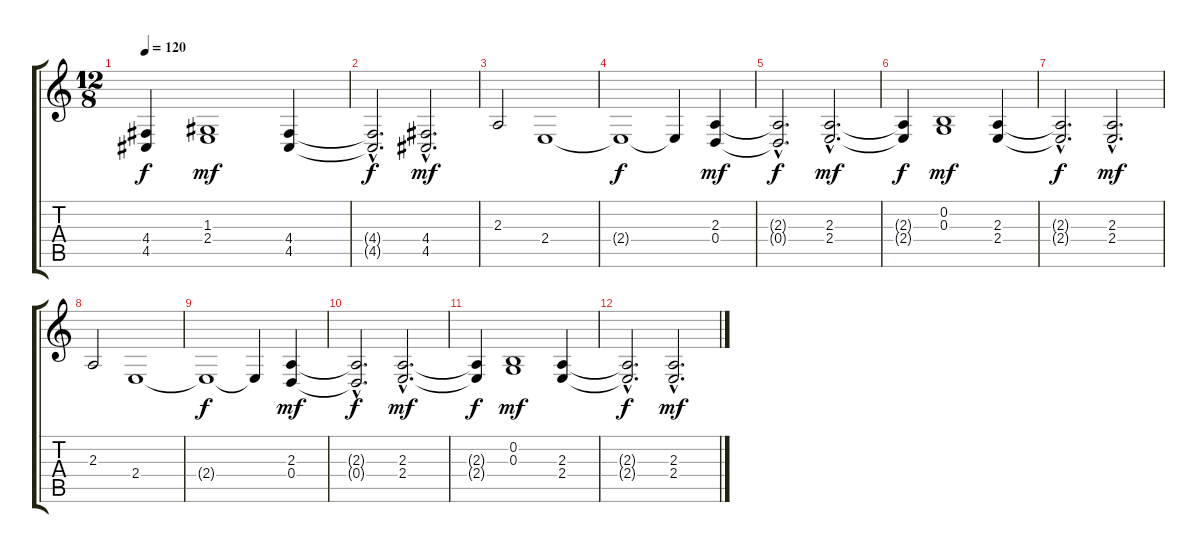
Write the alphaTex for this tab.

\track "" {instrument stringensemble2}
\staff {score tabs}
\tuning (E4 B3 G3 D3 A2 E2) {hide}
\ts (12 8)
\tempo 120
\clef g2
\ks c
(4.4{t} 4.5{t}).4{dy f} (1.3 2.4).1{dy mf} (4.4 4.5).4 |
(4.4{hac t} 4.5{hac t}).2{d dy f} (4.4{hac} 4.5{hac}).2{d dy mf} |
2.3.2 2.4.1 |
2.4{t}.1{dy f} 2.4{t}.4 (2.3 0.4).4{dy mf} |
(2.3{hac t} 0.4{hac t}).2{d dy f} (2.3{hac} 2.4{hac}).2{d dy mf} |
(2.3{t} 2.4{t}).4{dy f} (0.2 0.3).1{dy mf} (2.3 2.4).4 |
(2.3{hac t} 2.4{hac t}).2{d dy f} (2.3{hac} 2.4{hac}).2{d dy mf} |
2.3.2 2.4.1 |
2.4{t}.1{dy f} 2.4{t}.4 (2.3 0.4).4{dy mf} |
(2.3{hac t} 0.4{hac t}).2{d dy f} (2.3{hac} 2.4{hac}).2{d dy mf} |
(2.3{t} 2.4{t}).4{dy f} (0.2 0.3).1{dy mf} (2.3 2.4).4 |
(2.3{hac t} 2.4{hac t}).2{d dy f} (2.3{hac} 2.4{hac}).2{d dy mf}
